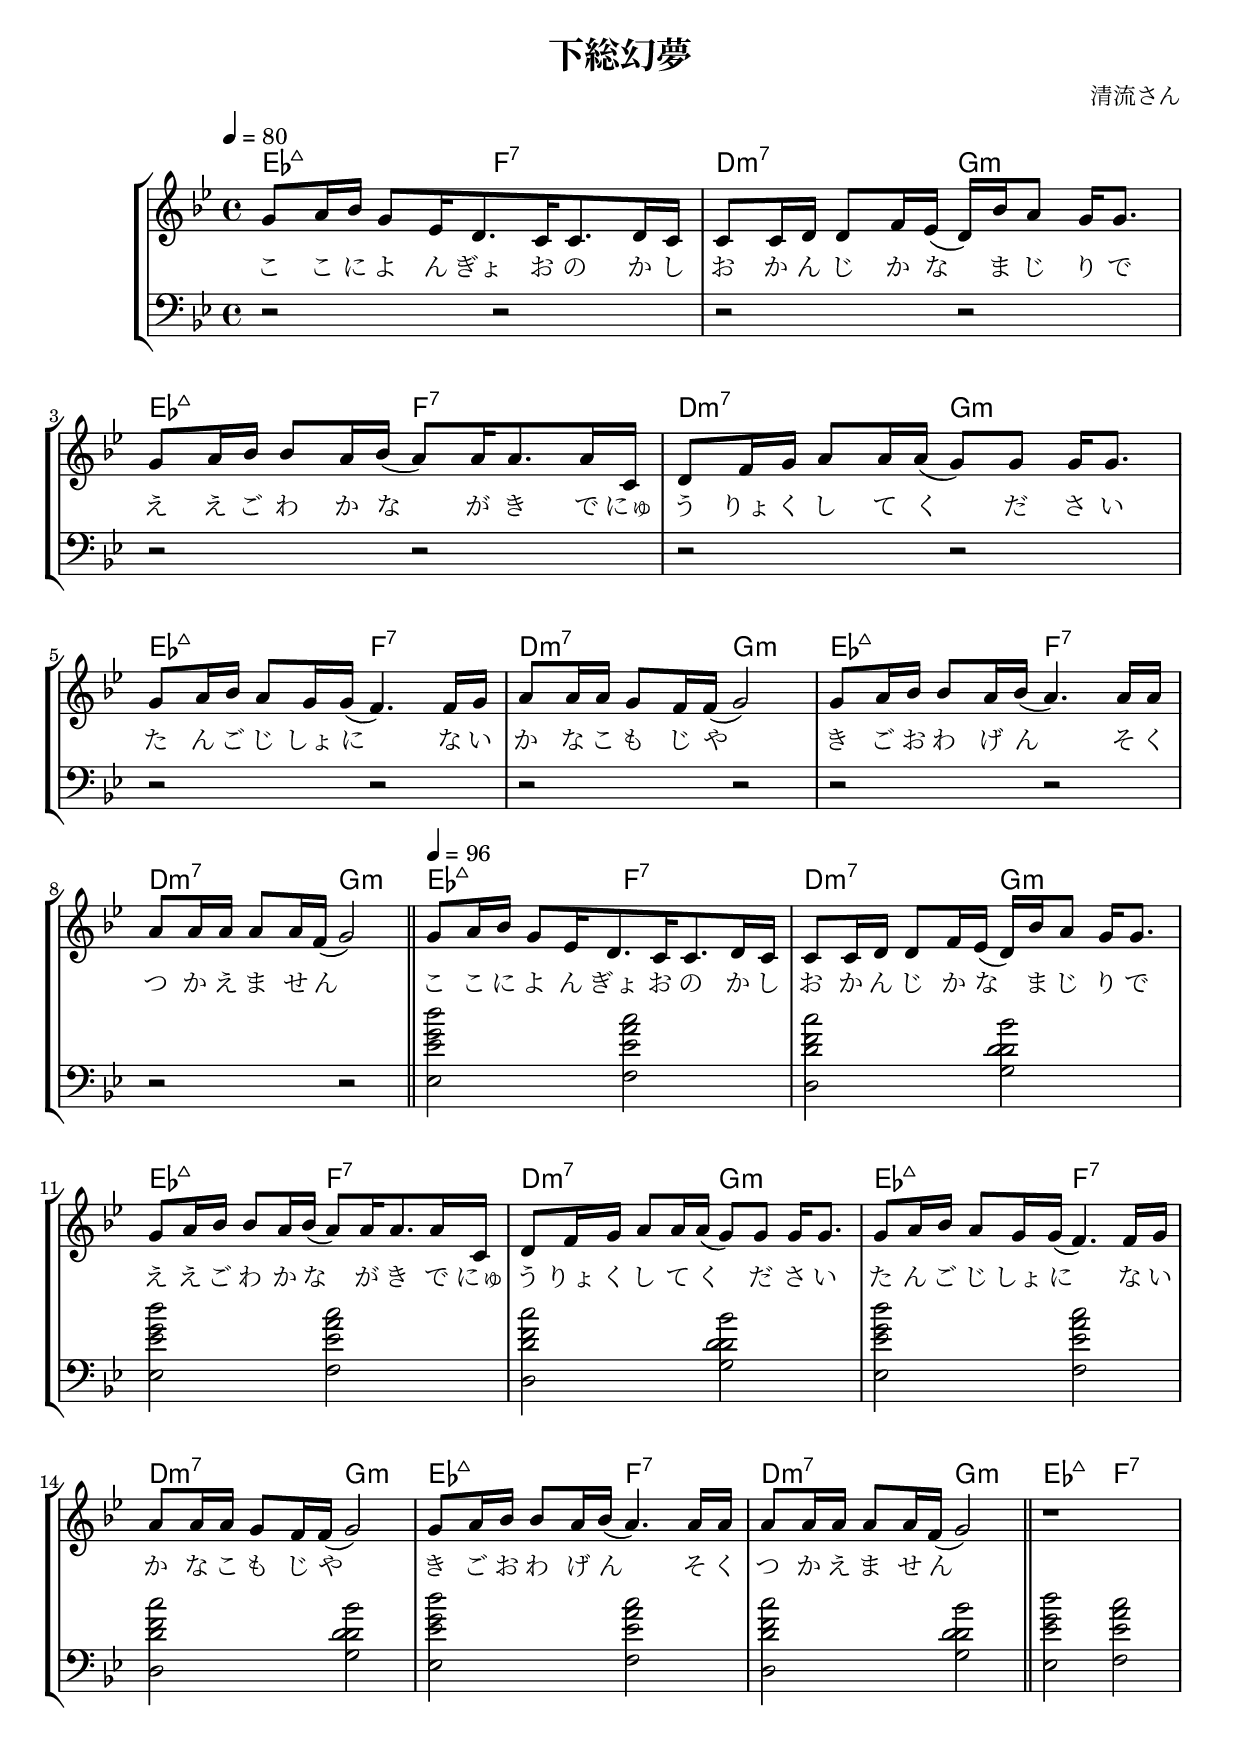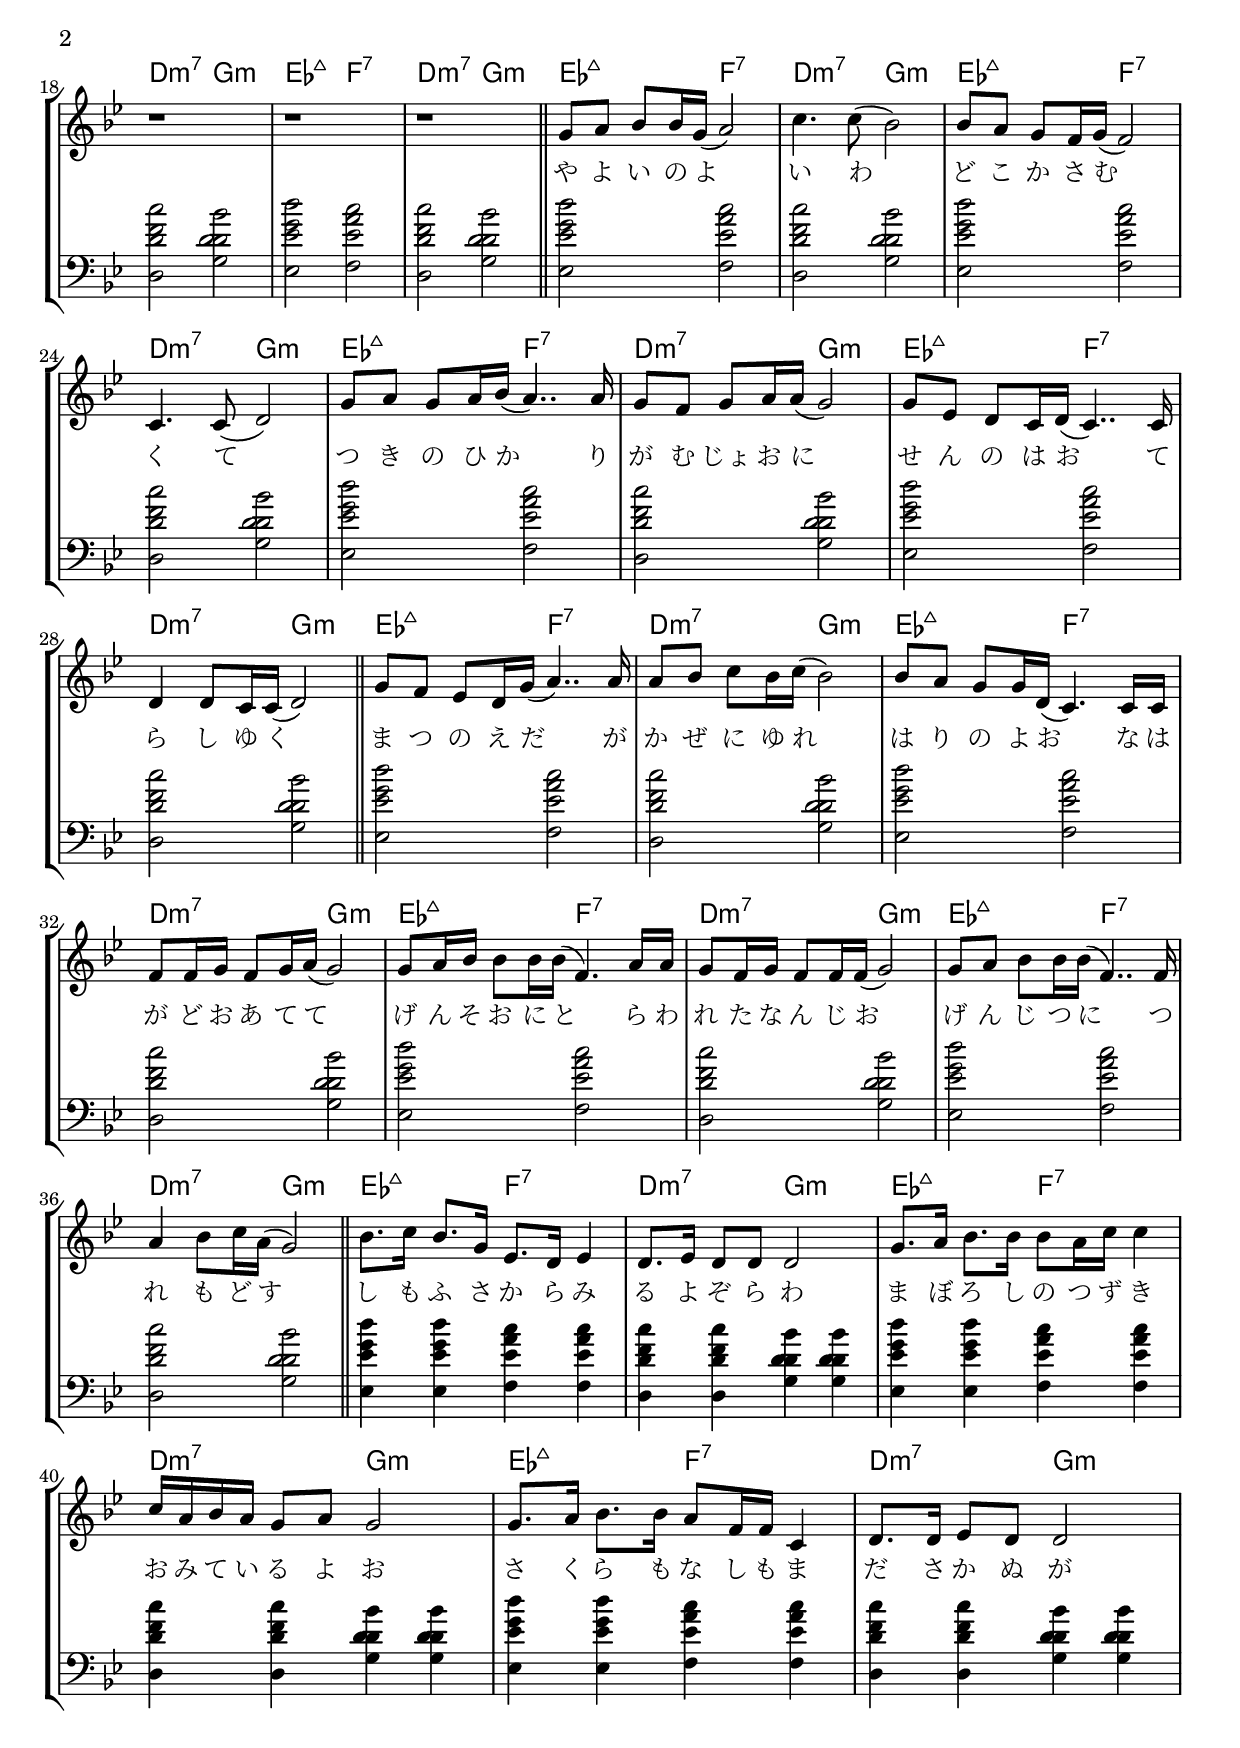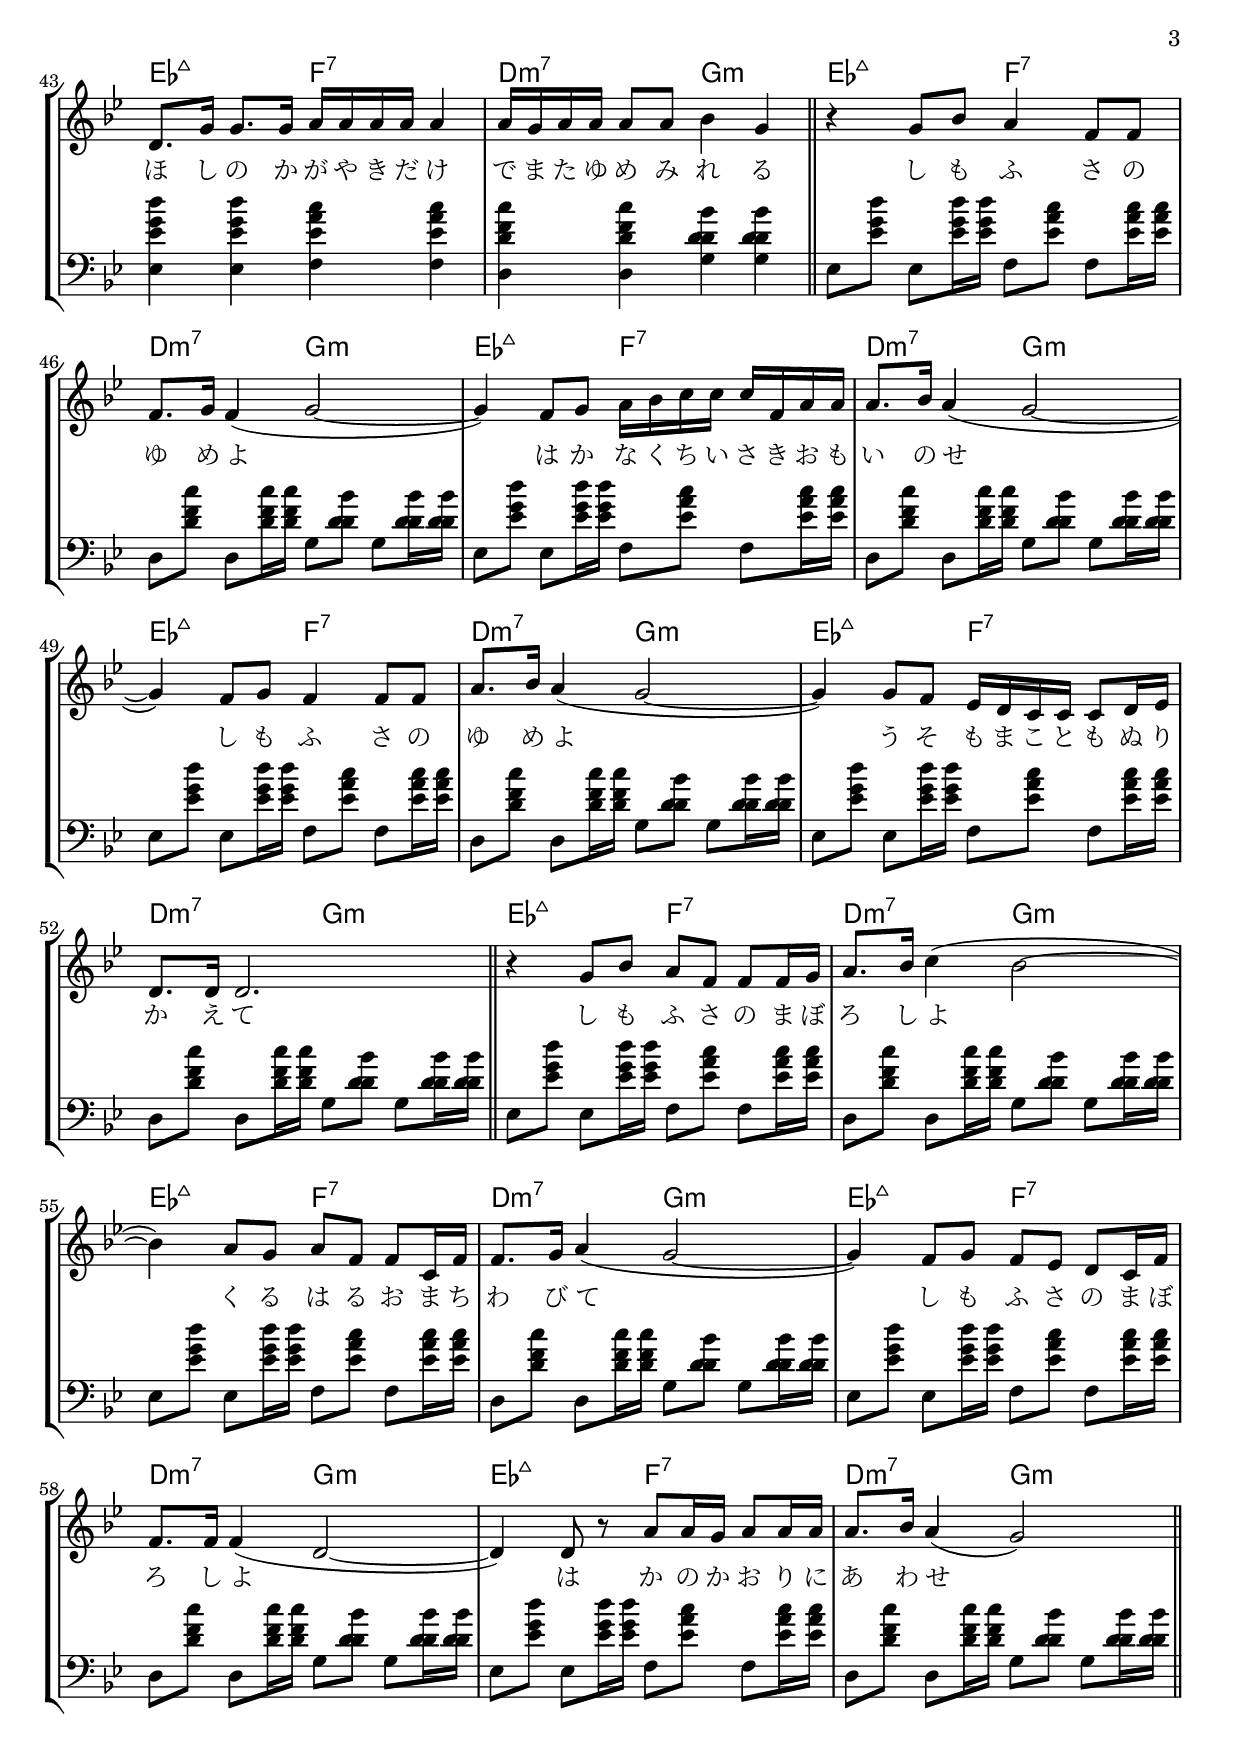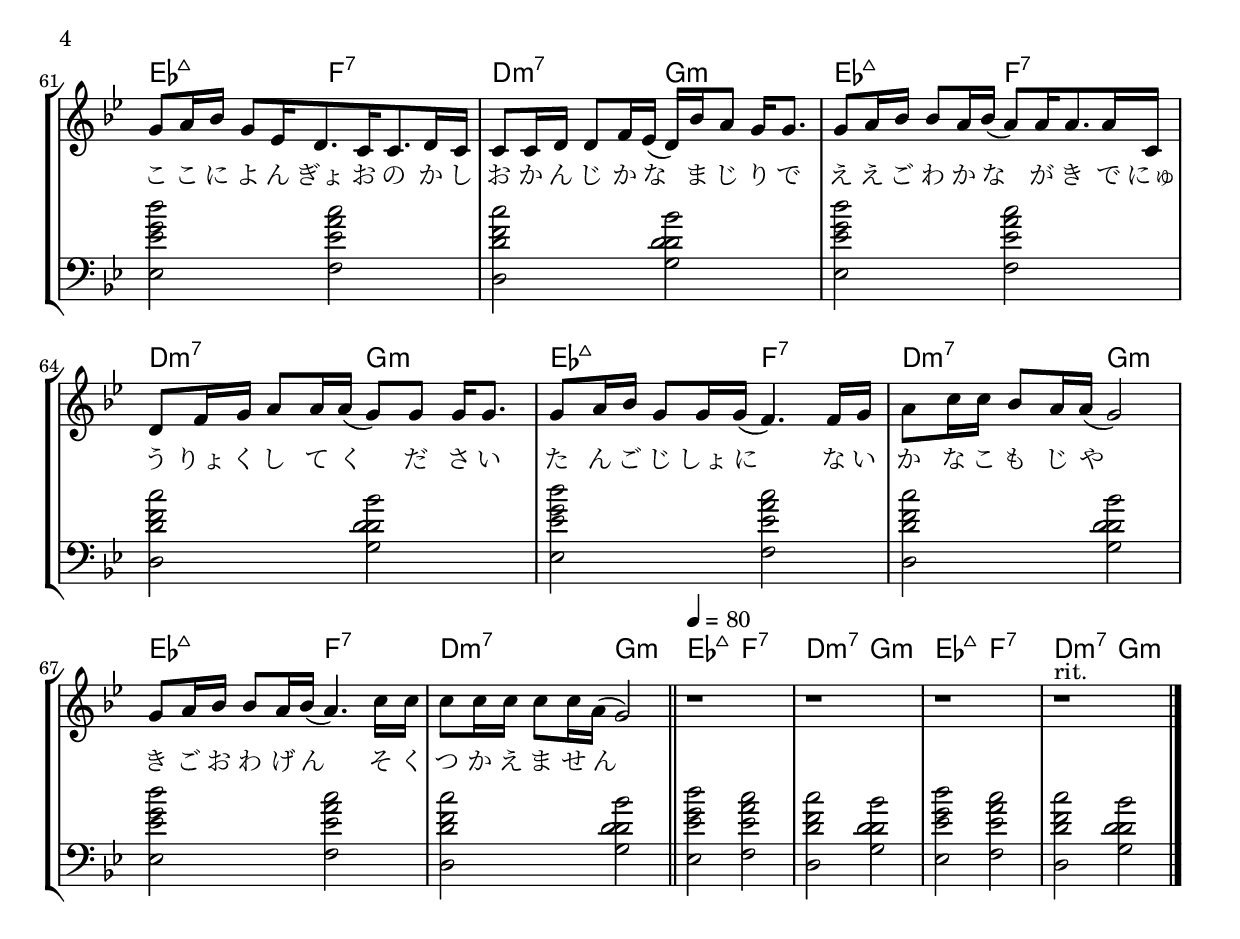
\version "2.12.1"

\header {
	title = \markup {下総幻夢}
	composer = \markup \center-column {清流さん}
}

harmony = \chordmode {
	es2:maj7 f:7 d:min7 g:m es:maj7 f:7 d:min7 g:m es:maj7 f:7 d:min7 g:m es:maj7 f:7 d:min7 g:m 

	es:maj7 f:7 d:min7 g:m es:maj7 f:7 d:min7 g:m es:maj7 f:7 d:min7 g:m es:maj7 f:7 d:min7 g:m 

	es:maj7 f:7 d:min7 g:m es:maj7 f:7 d:min7 g:m 

	es:maj7 f:7 d:min7 g:m es:maj7 f:7 d:min7 g:m es:maj7 f:7 d:min7 g:m es:maj7 f:7 d:min7 g:m 

	es:maj7 f:7 d:min7 g:m es:maj7 f:7 d:min7 g:m es:maj7 f:7 d:min7 g:m es:maj7 f:7 d:min7 g:m 

	es:maj7 f:7 d:min7 g:m es:maj7 f:7 d:min7 g:m es:maj7 f:7 d:min7 g:m es:maj7 f:7 d:min7 g:m 

	es:maj7 f:7 d:min7 g:m es:maj7 f:7 d:min7 g:m es:maj7 f:7 d:min7 g:m es:maj7 f:7 d:min7 g:m 

	es:maj7 f:7 d:min7 g:m es:maj7 f:7 d:min7 g:m es:maj7 f:7 d:min7 g:m es:maj7 f:7 d:min7 g:m 

	es:maj7 f:7 d:min7 g:m es:maj7 f:7 d:min7 g:m es:maj7 f:7 d:min7 g:m es:maj7 f:7 d:min7 g:m 

	es:maj7 f:7 d:min7 g:m es:maj7 f:7 d:min7 g:m 
}

melody = {
	\set Staff.midiInstrument = #"Koto"
		\key bes \major
	\tempo 4 = 80
 g'8  a'16  bes'16  g'8  es'16  d'8.  c'16  c'8.  d'16  c'16 
	c'8  c'16  d'16  d'8  f'16  es'16  (d'16)  bes'16  a'8  g'16  g'8. 
	g'8  a'16  bes'16  bes'8  a'16  bes'16  (a'8)  a'16  a'8.  a'16  c'16 
	d'8  f'16  g'16  a'8  a'16  a'16  (g'8)  g'8  g'16  g'8. 
	g'8  a'16  bes'16  a'8  g'16  g'16  (f'4.)  f'16  g'16 
	a'8  a'16  a'16  g'8  f'16  f'16  (g'2) 
	g'8  a'16  bes'16  bes'8  a'16  bes'16  (a'4.)  a'16  a'16 
	a'8  a'16  a'16  a'8  a'16  f'16  (g'2)
	\set Staff.midiInstrument = #"Koto"
		\tempo 4 = 96
 g'8  a'16  bes'16  g'8  es'16  d'8.  c'16  c'8.  d'16  c'16 
	c'8  c'16  d'16  d'8  f'16  es'16  (d'16)  bes'16  a'8  g'16  g'8. 
	g'8  a'16  bes'16  bes'8  a'16  bes'16  (a'8)  a'16  a'8.  a'16  c'16 
	d'8  f'16  g'16  a'8  a'16  a'16  (g'8)  g'8  g'16  g'8. 
	g'8  a'16  bes'16  a'8  g'16  g'16  (f'4.)  f'16  g'16 
	a'8  a'16  a'16  g'8  f'16  f'16  (g'2) 
	g'8  a'16  bes'16  bes'8  a'16  bes'16  (a'4.)  a'16  a'16 
	a'8  a'16  a'16  a'8  a'16  f'16  (g'2)
	r1 | r1 | r1 | r1   
	\set Staff.midiInstrument = #"mmi0.42"
	 g'8  a'8  bes'8  bes'16  g'16  (a'2) 
	c''4.  c''8  (bes'2) 
	bes'8  a'8  g'8  f'16  g'16  (f'2) 
	c'4.  c'8  (d'2) 
	g'8  a'8  g'8  a'16  bes'16  (a'4..)  a'16 
	g'8  f'8  g'8  a'16  a'16  (g'2) 
	g'8  es'8  d'8  c'16  d'16  (c'4..)  c'16 
	d'4  d'8  c'16  c'16  (d'2)
	\set Staff.midiInstrument = #"mmi0.42"
	 g'8  f'8  es'8  d'16  g'16  (a'4..)  a'16 
	a'8  bes'8  c''8  bes'16  c''16  (bes'2) 
	bes'8  a'8  g'8  g'16  d'16  (c'4.)  c'16  c'16 
	f'8  f'16  g'16  f'8  g'16  a'16  (g'2) 
	g'8  a'16  bes'16  bes'8  bes'16  bes'16  (f'4.)  a'16  a'16 
	g'8  f'16  g'16  f'8  f'16  f'16  (g'2) 
	g'8  a'8  bes'8  bes'16  bes'16  (f'4..)  f'16 
	a'4  bes'8  c''16  a'16  (g'2)
	\set Staff.midiInstrument = #"mmi0.42"
	 bes'8.  c''16  bes'8.  g'16  es'8.  d'16  es'4 
	d'8.  es'16  d'8  d'8  d'2 
	g'8.  a'16  bes'8.  bes'16  bes'8  a'16  c''16  c''4 
	c''16  a'16  bes'16  a'16  g'8  a'8  g'2 
	g'8.  a'16  bes'8.  bes'16  a'8  f'16  f'16  c'4 
	d'8.  d'16  es'8  d'8  d'2 
	d'8.  g'16  g'8.  g'16  a'16  a'16  a'16  a'16  a'4 
	a'16  g'16  a'16  a'16  a'8  a'8  bes'4  g'4
	\set Staff.midiInstrument = #"mmi0.42"
	r4 g'8  bes'8  a'4  f'8  f'8 
	f'8.  g'16  f'4  (g'2~ 
	g'4)  f'8  g'8  a'16  bes'16  c''16  c''16  c''16  f'16  a'16  a'16 
	a'8.  bes'16  a'4  (g'2~ 
	g'4)  f'8  g'8  f'4  f'8  f'8 
	a'8.  bes'16  a'4  (g'2~ 
	g'4)  g'8  f'8  es'16  d'16  c'16  c'16  c'8  d'16  es'16 
	d'8.  d'16  d'2.
	\set Staff.midiInstrument = #"mmi0.42"
	r4 g'8  bes'8  a'8  f'8  f'8  f'16  g'16 
	a'8.  bes'16  c''4  (bes'2~ 
	bes'4)  a'8  g'8  a'8  f'8  f'8  c'16  f'16 
	f'8.  g'16  a'4  (g'2~ 
	g'4)  f'8  g'8  f'8  es'8  d'8  c'16  f'16 
	f'8.  f'16  f'4  (d'2~ 
	d'4)  d'8  r8  a'8  a'16  g'16  a'8  a'16  a'16 
	a'8.  bes'16  a'4  (g'2)
	\set Staff.midiInstrument = #"Koto"
	 g'8  a'16  bes'16  g'8  es'16  d'8.  c'16  c'8.  d'16  c'16 
	c'8  c'16  d'16  d'8  f'16  es'16  (d'16)  bes'16  a'8  g'16  g'8. 
	g'8  a'16  bes'16  bes'8  a'16  bes'16  (a'8)  a'16  a'8.  a'16  c'16 
	d'8  f'16  g'16  a'8  a'16  a'16  (g'8)  g'8  g'16  g'8. 
	g'8  a'16  bes'16  g'8  g'16  g'16  (f'4.)  f'16  g'16 
	a'8  c''16  c''16  bes'8  a'16  a'16  (g'2) 
	g'8  a'16  bes'16  bes'8  a'16  bes'16  (a'4.)  c''16  c''16 
	c''8  c''16  c''16  c''8  c''16  a'16  (g'2)
	\tempo 4 = 80
	r1 | r1 | r1 | r1^"rit." \bar "|."
}

words = \lyricmode {
	こ  こ  に  よ  ん  ぎょ  お  の  か  し  お  か  ん  じ  か  な  ま  じ  り  で  え  え  ご  わ  か  な  が  き  で  にゅ  う  りょ  く  し  て  く  だ  さ  い  た  ん  ご  じ  しょ  に  な  い  か  な  こ  も  じ  や  き  ご  お  わ  げ  ん  そ  く  つ  か  え  ま  せ  ん  
	こ  こ  に  よ  ん  ぎょ  お  の  か  し  お  か  ん  じ  か  な  ま  じ  り  で  え  え  ご  わ  か  な  が  き  で  にゅ  う  りょ  く  し  て  く  だ  さ  い  た  ん  ご  じ  しょ  に  な  い  か  な  こ  も  じ  や  き  ご  お  わ  げ  ん  そ  く  つ  か  え  ま  せ  ん  
	
	や  よ  い  の  よ  い  わ  ど  こ  か  さ  む  く  て  つ  き  の  ひ  か  り  が  む  じょ  お  に  せ  ん  の  は  お  て  ら  し  ゆ  く  
	ま  つ  の  え  だ  が  か  ぜ  に  ゆ  れ  は  り  の  よ  お  な  は  が  ど  お  あ  て  て  げ  ん  そ  お  に  と  ら  わ  れ  た  な  ん  じ  お  げ  ん  じ  つ  に  つ  れ  も  ど  す  
	し  も  ふ  さ  か  ら  み  る  よ  ぞ  ら  わ  ま  ぼ  ろ  し  の  つ  ず  き  お  み  て  い  る  よ  お  さ  く  ら  も  な  し  も  ま  だ  さ  か  ぬ  が  ほ  し  の  か  が  や  き  だ  け  で  ま  た  ゆ  め  み  れ  る  
	し  も  ふ  さ  の  ゆ  め  よ  は  か  な  く  ち  い  さ  き  お  も  い  の  せ  し  も  ふ  さ  の  ゆ  め  よ  う  そ  も  ま  こ  と  も  ぬ  り  か  え  て  
	し  も  ふ  さ  の  ま  ぼ  ろ  し  よ  く  る  は  る  お  ま  ち  わ  び  て  し  も  ふ  さ  の  ま  ぼ  ろ  し  よ  は  か  の  か  お  り  に  あ  わ  せ  
	こ  こ  に  よ  ん  ぎょ  お  の  か  し  お  か  ん  じ  か  な  ま  じ  り  で  え  え  ご  わ  か  な  が  き  で  にゅ  う  りょ  く  し  て  く  だ  さ  い  た  ん  ご  じ  しょ  に  な  い  か  な  こ  も  じ  や  き  ご  お  わ  げ  ん  そ  く  つ  か  え  ま  せ  ん  
	
}

tempochange = {
	\tempo 4 = 80
	r1 | r1 | r1 | r1 | r1 | r1 | r1 | r1 \bar "||"
	\tempo 4 = 96
	r1 | r1 | r1 | r1 | r1 | r1 | r1 | r1 \bar "||"
	\tempo 4 = 96
	r1 | r1 | r1 | r1 \bar "||"
	\tempo 4 = 96
	r1 | r1 | r1 | r1 | r1 | r1 | r1 | r1 \bar "||"
	\tempo 4 = 96
	r1 | r1 | r1 | r1 | r1 | r1 | r1 | r1 \bar "||"
	\tempo 4 = 96
	r1 | r1 | r1 | r1 | r1 | r1 | r1 | r1 \bar "||"
	\tempo 4 = 96
	r1 | r1 | r1 | r1 | r1 | r1 | r1 | r1 \bar "||"
	\tempo 4 = 96
	r1 | r1 | r1 | r1 | r1 | r1 | r1 | r1 \bar "||"
	\tempo 4 = 96
	r1 | r1 | r1 | r1 | r1 | r1 | r1 | r1 \bar "||"
	\tempo 4 = 80
	r1 | r1 | r1 | \tempo 4 = 60 r2 \tempo 4 = 53 r2 \bar "|."
}

mainacc = {
	\clef bass
	\set Staff.midiInstrument = #"Acoustic grand"
	\key bes \major
	\tempo 4 = 80
	r2
	r2
	r2
	r2
	r2
	r2
	r2
	r2
	r2
	r2
	r2
	r2
	r2
	r2
	r2
	r2
	\bar "||"

	\set Staff.midiInstrument = #"String Ensemble 1"
	\tempo 4 = 96
	<es es' g' d''>2
	<f es' a' c''>2
	<d d' f' c''>2
	<g d' d' bes'>2
	<es es' g' d''>2
	<f es' a' c''>2
	<d d' f' c''>2
	<g d' d' bes'>2
	<es es' g' d''>2
	<f es' a' c''>2
	<d d' f' c''>2
	<g d' d' bes'>2
	<es es' g' d''>2
	<f es' a' c''>2
	<d d' f' c''>2
	<g d' d' bes'>2
	\bar "||"

	\set Staff.midiInstrument = #"String Ensemble 1"
	<es es' g' d''>2
	<f es' a' c''>2
	<d d' f' c''>2
	<g d' d' bes'>2
	<es es' g' d''>2
	<f es' a' c''>2
	<d d' f' c''>2
	<g d' d' bes'>2
	\bar "||"

	\set Staff.midiInstrument = #"String Ensemble 1"
	<es es' g' d''>2
	<f es' a' c''>2
	<d d' f' c''>2
	<g d' d' bes'>2
	<es es' g' d''>2
	<f es' a' c''>2
	<d d' f' c''>2
	<g d' d' bes'>2
	<es es' g' d''>2
	<f es' a' c''>2
	<d d' f' c''>2
	<g d' d' bes'>2
	<es es' g' d''>2
	<f es' a' c''>2
	<d d' f' c''>2
	<g d' d' bes'>2
	\bar "||"

	\set Staff.midiInstrument = #"String Ensemble 1"
	<es es' g' d''>2
	<f es' a' c''>2
	<d d' f' c''>2
	<g d' d' bes'>2
	<es es' g' d''>2
	<f es' a' c''>2
	<d d' f' c''>2
	<g d' d' bes'>2
	<es es' g' d''>2
	<f es' a' c''>2
	<d d' f' c''>2
	<g d' d' bes'>2
	<es es' g' d''>2
	<f es' a' c''>2
	<d d' f' c''>2
	<g d' d' bes'>2
	\bar "||"

	\set Staff.midiInstrument = #"String Ensemble 1"
	<es es' g' d''>4 <es es' g' d''>4
	<f es' a' c''>4 <f es' a' c''>4
	<d d' f' c''>4 <d d' f' c''>4
	<g d' d' bes'>4 <g d' d' bes'>4
	<es es' g' d''>4 <es es' g' d''>4
	<f es' a' c''>4 <f es' a' c''>4
	<d d' f' c''>4 <d d' f' c''>4
	<g d' d' bes'>4 <g d' d' bes'>4
	<es es' g' d''>4 <es es' g' d''>4
	<f es' a' c''>4 <f es' a' c''>4
	<d d' f' c''>4 <d d' f' c''>4
	<g d' d' bes'>4 <g d' d' bes'>4
	<es es' g' d''>4 <es es' g' d''>4
	<f es' a' c''>4 <f es' a' c''>4
	<d d' f' c''>4 <d d' f' c''>4
	<g d' d' bes'>4 <g d' d' bes'>4
	\bar "||"

	\set Staff.midiInstrument = #"String Ensemble 1"
	es8 <es' g' d''> es <es' g' d''>16 <es' g' d''>
	f8 <es' a' c''> f <es' a' c''>16 <es' a' c''>
	d8 <d' f' c''> d <d' f' c''>16 <d' f' c''>
	g8 <d' d' bes'> g <d' d' bes'>16 <d' d' bes'>
	es8 <es' g' d''> es <es' g' d''>16 <es' g' d''>
	f8 <es' a' c''> f <es' a' c''>16 <es' a' c''>
	d8 <d' f' c''> d <d' f' c''>16 <d' f' c''>
	g8 <d' d' bes'> g <d' d' bes'>16 <d' d' bes'>
	es8 <es' g' d''> es <es' g' d''>16 <es' g' d''>
	f8 <es' a' c''> f <es' a' c''>16 <es' a' c''>
	d8 <d' f' c''> d <d' f' c''>16 <d' f' c''>
	g8 <d' d' bes'> g <d' d' bes'>16 <d' d' bes'>
	es8 <es' g' d''> es <es' g' d''>16 <es' g' d''>
	f8 <es' a' c''> f <es' a' c''>16 <es' a' c''>
	d8 <d' f' c''> d <d' f' c''>16 <d' f' c''>
	g8 <d' d' bes'> g <d' d' bes'>16 <d' d' bes'>
	\bar "||"

	\set Staff.midiInstrument = #"String Ensemble 1"
	es8 <es' g' d''> es <es' g' d''>16 <es' g' d''>
	f8 <es' a' c''> f <es' a' c''>16 <es' a' c''>
	d8 <d' f' c''> d <d' f' c''>16 <d' f' c''>
	g8 <d' d' bes'> g <d' d' bes'>16 <d' d' bes'>
	es8 <es' g' d''> es <es' g' d''>16 <es' g' d''>
	f8 <es' a' c''> f <es' a' c''>16 <es' a' c''>
	d8 <d' f' c''> d <d' f' c''>16 <d' f' c''>
	g8 <d' d' bes'> g <d' d' bes'>16 <d' d' bes'>
	es8 <es' g' d''> es <es' g' d''>16 <es' g' d''>
	f8 <es' a' c''> f <es' a' c''>16 <es' a' c''>
	d8 <d' f' c''> d <d' f' c''>16 <d' f' c''>
	g8 <d' d' bes'> g <d' d' bes'>16 <d' d' bes'>
	es8 <es' g' d''> es <es' g' d''>16 <es' g' d''>
	f8 <es' a' c''> f <es' a' c''>16 <es' a' c''>
	d8 <d' f' c''> d <d' f' c''>16 <d' f' c''>
	g8 <d' d' bes'> g <d' d' bes'>16 <d' d' bes'>
	\bar "||"

	\set Staff.midiInstrument = #"String Ensemble 1"
	<es es' g' d''>2
	<f es' a' c''>2
	<d d' f' c''>2
	<g d' d' bes'>2
	<es es' g' d''>2
	<f es' a' c''>2
	<d d' f' c''>2
	<g d' d' bes'>2
	<es es' g' d''>2
	<f es' a' c''>2
	<d d' f' c''>2
	<g d' d' bes'>2
	<es es' g' d''>2
	<f es' a' c''>2
	<d d' f' c''>2
	<g d' d' bes'>2
	\bar "||"

	\set Staff.midiInstrument = #"String Ensemble 1"
	\tempo 4 = 80
	<es es' g' d''>2
	<f es' a' c''>2
	<d d' f' c''>2
	<g d' d' bes'>2
	<es es' g' d''>2
	<f es' a' c''>2
	<d d' f' c''>2
	<g d' d' bes'>2
	\bar "|."
}

subacc = {
	\clef bass
	\set Staff.midiInstrument = #"Acoustic grand"
	\key bes \major
	\tempo 4 = 80
	r2
	r2
	r2
	r2
	r2
	r2
	r2
	r2
	r2
	r2
	r2
	r2
	r2
	r2
	r2
	r2
	\bar "||"

	\set Staff.midiInstrument = #"Acoustic grand"
	\tempo 4 = 96
	r2
	r2
	r2
	r2
	r2
	r2
	r2
	r2
	r2
	r2
	r2
	r2
	r2
	r2
	r2
	r2
	\bar "||"

	\set Staff.midiInstrument = #"Koto"
	<es es' g' d''>4 <es es' g' d''>4
	<f es' a' c''>4 <f es' a' c''>4
	<d d' f' c''>4 <d d' f' c''>4
	<g d' d' bes'>4 <g d' d' bes'>4
	<es es' g' d''>4 <es es' g' d''>4
	<f es' a' c''>4 <f es' a' c''>4
	<d d' f' c''>4 <d d' f' c''>4
	<g d' d' bes'>4 <g d' d' bes'>4
	\bar "||"

	\set Staff.midiInstrument = #"Koto"
	<es es' g' d''>4 <es es' g' d''>4
	<f es' a' c''>4 <f es' a' c''>4
	<d d' f' c''>4 <d d' f' c''>4
	<g d' d' bes'>4 <g d' d' bes'>4
	<es es' g' d''>4 <es es' g' d''>4
	<f es' a' c''>4 <f es' a' c''>4
	<d d' f' c''>4 <d d' f' c''>4
	<g d' d' bes'>4 <g d' d' bes'>4
	<es es' g' d''>4 <es es' g' d''>4
	<f es' a' c''>4 <f es' a' c''>4
	<d d' f' c''>4 <d d' f' c''>4
	<g d' d' bes'>4 <g d' d' bes'>4
	<es es' g' d''>4 <es es' g' d''>4
	<f es' a' c''>4 <f es' a' c''>4
	<d d' f' c''>4 <d d' f' c''>4
	<g d' d' bes'>4 <g d' d' bes'>4
	\bar "||"

	\set Staff.midiInstrument = #"Koto"
	<es es' g' d''>4 <es es' g' d''>4
	<f es' a' c''>4 <f es' a' c''>4
	<d d' f' c''>4 <d d' f' c''>4
	<g d' d' bes'>4 <g d' d' bes'>4
	<es es' g' d''>4 <es es' g' d''>4
	<f es' a' c''>4 <f es' a' c''>4
	<d d' f' c''>4 <d d' f' c''>4
	<g d' d' bes'>4 <g d' d' bes'>4
	<es es' g' d''>4 <es es' g' d''>4
	<f es' a' c''>4 <f es' a' c''>4
	<d d' f' c''>4 <d d' f' c''>4
	<g d' d' bes'>4 <g d' d' bes'>4
	<es es' g' d''>4 <es es' g' d''>4
	<f es' a' c''>4 <f es' a' c''>4
	<d d' f' c''>4 <d d' f' c''>4
	<g d' d' bes'>4 <g d' d' bes'>4
	\bar "||"

	\set Staff.midiInstrument = #"Koto"
	es8 <es' g' d''> es <es' g' d''>
	f8 <es' a' c''> f <es' a' c''>
	d8 <d' f' c''> d <d' f' c''>
	g8 <d' d' bes'> g <d' d' bes'>
	es8 <es' g' d''> es <es' g' d''>
	f8 <es' a' c''> f <es' a' c''>
	d8 <d' f' c''> d <d' f' c''>
	g8 <d' d' bes'> g <d' d' bes'>
	es8 <es' g' d''> es <es' g' d''>
	f8 <es' a' c''> f <es' a' c''>
	d8 <d' f' c''> d <d' f' c''>
	g8 <d' d' bes'> g <d' d' bes'>
	es8 <es' g' d''> es <es' g' d''>
	f8 <es' a' c''> f <es' a' c''>
	d8 <d' f' c''> d <d' f' c''>
	g8 <d' d' bes'> g <d' d' bes'>
	\bar "||"

	\set Staff.midiInstrument = #"Koto"
	<es' g' d''>8 <es' g' d''>4 <es' g' d''>8
	<es' a' c''>8 <es' a' c''>4 <es' a' c''>8
	<d' f' c''>8 <d' f' c''>4 <d' f' c''>8
	<d' d' bes'>8 <d' d' bes'>4 <d' d' bes'>8
	<es' g' d''>8 <es' g' d''>4 <es' g' d''>8
	<es' a' c''>8 <es' a' c''>4 <es' a' c''>8
	<d' f' c''>8 <d' f' c''>4 <d' f' c''>8
	<d' d' bes'>8 <d' d' bes'>4 <d' d' bes'>8
	<es' g' d''>8 <es' g' d''>4 <es' g' d''>8
	<es' a' c''>8 <es' a' c''>4 <es' a' c''>8
	<d' f' c''>8 <d' f' c''>4 <d' f' c''>8
	<d' d' bes'>8 <d' d' bes'>4 <d' d' bes'>8
	<es' g' d''>8 <es' g' d''>4 <es' g' d''>8
	<es' a' c''>8 <es' a' c''>4 <es' a' c''>8
	<d' f' c''>8 <d' f' c''>4 <d' f' c''>8
	<d' d' bes'>8 <d' d' bes'>4 <d' d' bes'>8
	\bar "||"

	\set Staff.midiInstrument = #"Koto"
	<es' g' d''>8 <es' g' d''>4 <es' g' d''>8
	<es' a' c''>8 <es' a' c''>4 <es' a' c''>8
	<d' f' c''>8 <d' f' c''>4 <d' f' c''>8
	<d' d' bes'>8 <d' d' bes'>4 <d' d' bes'>8
	<es' g' d''>8 <es' g' d''>4 <es' g' d''>8
	<es' a' c''>8 <es' a' c''>4 <es' a' c''>8
	<d' f' c''>8 <d' f' c''>4 <d' f' c''>8
	<d' d' bes'>8 <d' d' bes'>4 <d' d' bes'>8
	<es' g' d''>8 <es' g' d''>4 <es' g' d''>8
	<es' a' c''>8 <es' a' c''>4 <es' a' c''>8
	<d' f' c''>8 <d' f' c''>4 <d' f' c''>8
	<d' d' bes'>8 <d' d' bes'>4 <d' d' bes'>8
	<es' g' d''>8 <es' g' d''>4 <es' g' d''>8
	<es' a' c''>8 <es' a' c''>4 <es' a' c''>8
	<d' f' c''>8 <d' f' c''>4 <d' f' c''>8
	<d' d' bes'>8 <d' d' bes'>4 <d' d' bes'>8
	\bar "||"

	\set Staff.midiInstrument = #"Acoustic grand"
	r2
	r2
	r2
	r2
	r2
	r2
	r2
	r2
	r2
	r2
	r2
	r2
	r2
	r2
	r2
	r2
	\bar "||"

	\set Staff.midiInstrument = #"Acoustic grand"
	\tempo 4 = 80
	r2
	r2
	r2
	r2
	r2
	r2
	r2
	r2
	\bar "|."
}

percA = {
	\drummode {
	r1 |r1 |r1 |r1 |r1 |r1 |r1 |r1 \bar "||"
	r1 |r1 |r1 |r1 |r1 |r1 |r1 |r1 \bar "||"
	r1 |r1 |r1 |r1 \bar "||"
	r1 |r1 |r1 |r1 |r1 |r1 |r1 |r1 \bar "||"
	r1 |r1 |r1 |r1 |r1 |r1 |r1 |r1 \bar "||"
	r1 |r1 |r1 |r1 |r1 |r1 |r1 |r1 \bar "||"
	r1 |r1 |r1 |r1 |r1 |r1 |r1 |r1 \bar "||"
	r1 |r1 |r1 |r1 |r1 |r1 |r1 |r1 \bar "||"
	r1 |r1 |r1 |r1 |r1 |r1 |r1 |r1 \bar "||"
	r1 |r1 |r1 |r1 \bar "|."
	}
}

percB = {
	\drummode {
	r1 |r1 |r1 |r1 |r1 |r1 |r1 |r1 \bar "||"
	r1 |r1 |r1 |r1 |r1 |r1 |r1 |r1 \bar "||"
	r1 |r1 |r1 |r1 \bar "||"
	r1 |r1 |r1 |r1 |r1 |r1 |r1 |r1 \bar "||"
	r1 |r1 |r1 |r1 |r1 |r1 |r1 |r1 \bar "||"
	r1 |r1 |r1 |r1 |r1 |r1 |r1 |r1 \bar "||"
	r1 |r1 |r1 |r1 |r1 |r1 |r1 |r1 \bar "||"
	r1 |r1 |r1 |r1 |r1 |r1 |r1 |r1 \bar "||"
	r1 |r1 |r1 |r1 |r1 |r1 |r1 |r1 \bar "||"
	r1 |r1 |r1 |r1 \bar "|."
	}
}

percC = {
	\drummode {
	r1 |r1 |r1 |r1 |r1 |r1 |r1 |r1 \bar "||"
	r1 |r1 |r1 |r1 |r1 |r1 |r1 |r1 \bar "||"
	r1 |r1 |r1 |r1 \bar "||"
	r1 |r1 |r1 |r1 |r1 |r1 |r1 |r1 \bar "||"
	r1 |r1 |r1 |r1 |r1 |r1 |r1 |r1 \bar "||"
	r1 |r1 |r1 |r1 |r1 |r1 |r1 |r1 \bar "||"
	r1 |r1 |r1 |r1 |r1 |r1 |r1 |r1 \bar "||"
	r1 |r1 |r1 |r1 |r1 |r1 |r1 |r1 \bar "||"
	r1 |r1 |r1 |r1 |r1 |r1 |r1 |r1 \bar "||"
	r1 |r1 |r1 |r1 \bar "|."
	}
}

percD = {
	\drummode {
	r1 |r1 |r1 |r1 |r1 |r1 |r1 |r1 \bar "||"
	r1 |r1 |r1 |r1 |r1 |r1 |r1 |r1 \bar "||"
	r1 |r1 |r1 |r1 \bar "||"
	r1 |r1 |r1 |r1 |r1 |r1 |r1 |r1 \bar "||"
	r1 |r1 |r1 |r1 |r1 |r1 |r1 |r1 \bar "||"
	r1 |r1 |r1 |r1 |r1 |r1 |r1 |r1 \bar "||"
	r1 |r1 |r1 |r1 |r1 |r1 |r1 |r1 \bar "||"
	r1 |r1 |r1 |r1 |r1 |r1 |r1 |r1 \bar "||"
	r1 |r1 |r1 |r1 |r1 |r1 |r1 |r1 \bar "||"
	r1 |r1 |r1 |r1 \bar "|."
	}
}

percE = {
	\drummode {
	r1 |r1 |r1 |r1 |r1 |r1 |r1 |r1 \bar "||"
	r1 |r1 |r1 |r1 |r1 |r1 |r1 |r1 \bar "||"
	r1 |r1 |r1 |r1 \bar "||"
	r1 |r1 |r1 |r1 |r1 |r1 |r1 |r1 \bar "||"
	r1 |r1 |r1 |r1 |r1 |r1 |r1 |r1 \bar "||"
	r1 |r1 |r1 |r1 |r1 |r1 |r1 |r1 \bar "||"
	r1 |r1 |r1 |r1 |r1 |r1 |r1 |r1 \bar "||"
	r1 |r1 |r1 |r1 |r1 |r1 |r1 |r1 \bar "||"
	r1 |r1 |r1 |r1 |r1 |r1 |r1 |r1 \bar "||"
	r1 |r1 |r1 |r1 \bar "|."
	}
}

\score {
	<<
		\new StaffGroup <<
			\new ChordNames {\harmony}
			\new Voice = "melody" {\melody}
			\new Lyrics \lyricsto "melody" \words
			\new Staff = "mainacc" {\mainacc}
		>>
	>>
	\layout { }
}
